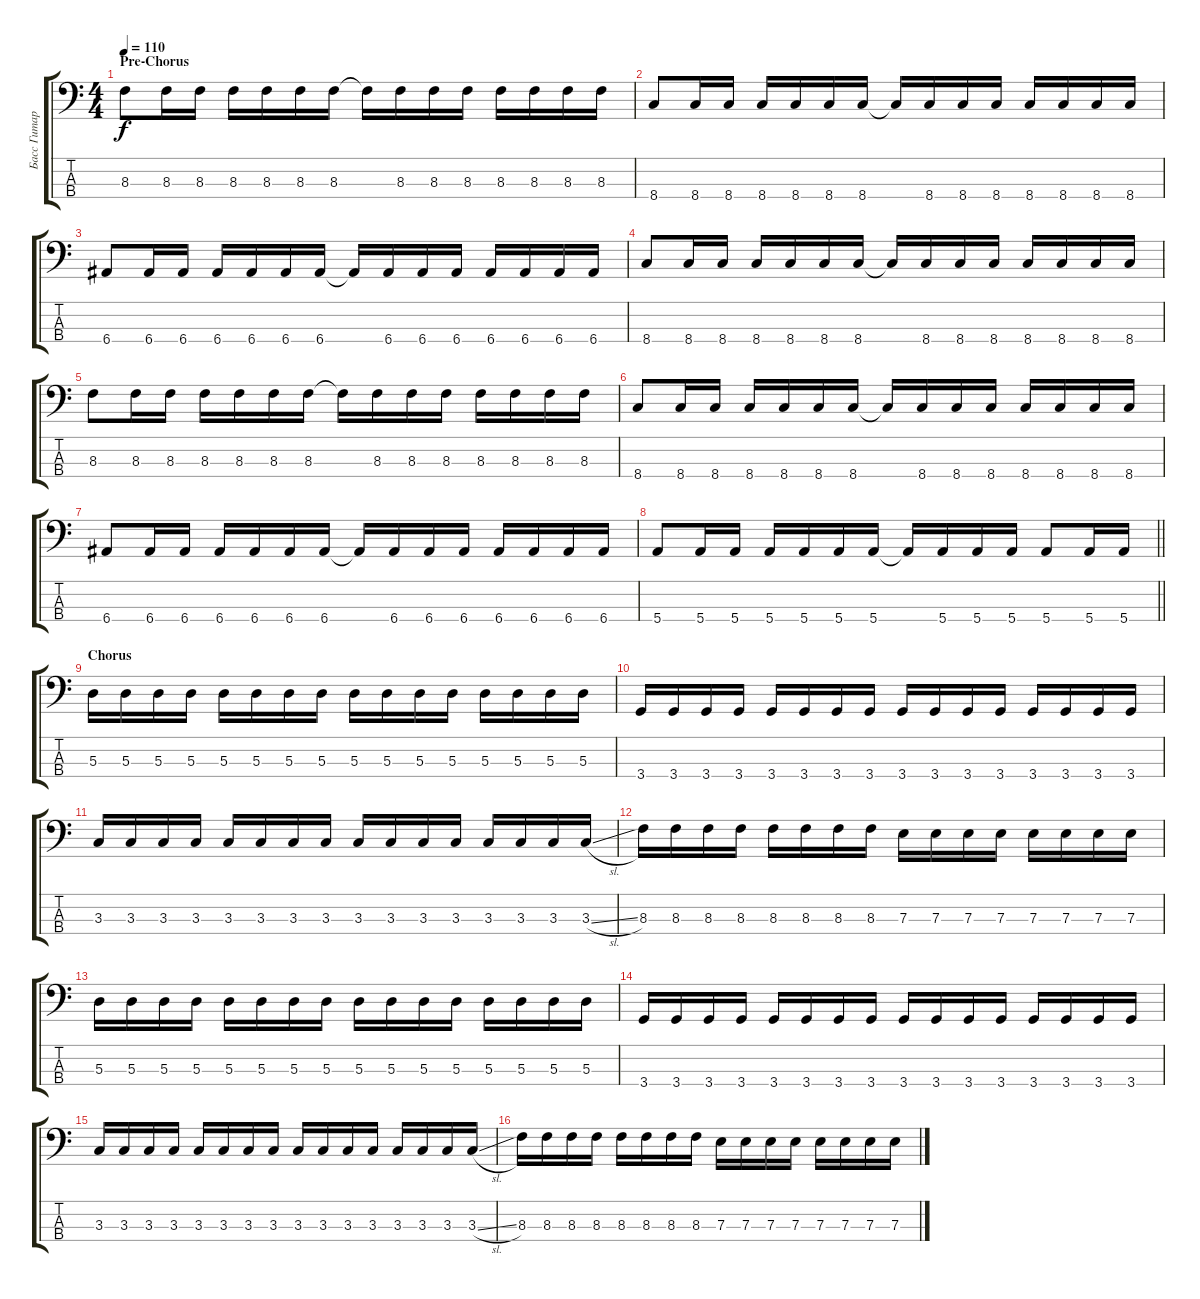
\track ("Басс Гитара" "Басс Гитар") {instrument electricbassfinger}
\staff {score tabs}
\tuning (G2 D2 A1 E1) {hide}
\ts (4 4)
\section ("" "Pre-Chorus")
\tempo 110
\clef f4
\ks c
8.3.8{dy f} 8.3.16 8.3.16 8.3.16 8.3.16 8.3.16 8.3.16 8.3{t}.16 8.3.16 8.3.16 8.3.16 8.3.16 8.3.16 8.3.16 8.3.16 |
8.4.8 8.4.16 8.4.16 8.4.16 8.4.16 8.4.16 8.4.16 8.4{t}.16 8.4.16 8.4.16 8.4.16 8.4.16 8.4.16 8.4.16 8.4.16 |
6.4.8 6.4.16 6.4.16 6.4.16 6.4.16 6.4.16 6.4.16 6.4{t}.16 6.4.16 6.4.16 6.4.16 6.4.16 6.4.16 6.4.16 6.4.16 |
8.4.8 8.4.16 8.4.16 8.4.16 8.4.16 8.4.16 8.4.16 8.4{t}.16 8.4.16 8.4.16 8.4.16 8.4.16 8.4.16 8.4.16 8.4.16 |
8.3.8 8.3.16 8.3.16 8.3.16 8.3.16 8.3.16 8.3.16 8.3{t}.16 8.3.16 8.3.16 8.3.16 8.3.16 8.3.16 8.3.16 8.3.16 |
8.4.8 8.4.16 8.4.16 8.4.16 8.4.16 8.4.16 8.4.16 8.4{t}.16 8.4.16 8.4.16 8.4.16 8.4.16 8.4.16 8.4.16 8.4.16 |
6.4.8 6.4.16 6.4.16 6.4.16 6.4.16 6.4.16 6.4.16 6.4{t}.16 6.4.16 6.4.16 6.4.16 6.4.16 6.4.16 6.4.16 6.4.16 |
\barLineRight lightlight
5.4.8 5.4.16 5.4.16 5.4.16 5.4.16 5.4.16 5.4.16 5.4{t}.16 5.4.16 5.4.16 5.4.16 5.4.8 5.4.16 5.4.16 |
\section ("" "Chorus")
5.3.16 5.3.16 5.3.16 5.3.16 5.3.16 5.3.16 5.3.16 5.3.16 5.3.16 5.3.16 5.3.16 5.3.16 5.3.16 5.3.16 5.3.16 5.3.16 |
3.4.16 3.4.16 3.4.16 3.4.16 3.4.16 3.4.16 3.4.16 3.4.16 3.4.16 3.4.16 3.4.16 3.4.16 3.4.16 3.4.16 3.4.16 3.4.16 |
3.3.16 3.3.16 3.3.16 3.3.16 3.3.16 3.3.16 3.3.16 3.3.16 3.3.16 3.3.16 3.3.16 3.3.16 3.3.16 3.3.16 3.3.16 3.3{sl}.16 |
8.3.16 8.3.16 8.3.16 8.3.16 8.3.16 8.3.16 8.3.16 8.3.16 7.3.16 7.3.16 7.3.16 7.3.16 7.3.16 7.3.16 7.3.16 7.3.16 |
5.3.16 5.3.16 5.3.16 5.3.16 5.3.16 5.3.16 5.3.16 5.3.16 5.3.16 5.3.16 5.3.16 5.3.16 5.3.16 5.3.16 5.3.16 5.3.16 |
3.4.16 3.4.16 3.4.16 3.4.16 3.4.16 3.4.16 3.4.16 3.4.16 3.4.16 3.4.16 3.4.16 3.4.16 3.4.16 3.4.16 3.4.16 3.4.16 |
3.3.16 3.3.16 3.3.16 3.3.16 3.3.16 3.3.16 3.3.16 3.3.16 3.3.16 3.3.16 3.3.16 3.3.16 3.3.16 3.3.16 3.3.16 3.3{sl}.16 |
8.3.16 8.3.16 8.3.16 8.3.16 8.3.16 8.3.16 8.3.16 8.3.16 7.3.16 7.3.16 7.3.16 7.3.16 7.3.16 7.3.16 7.3.16 7.3.16
